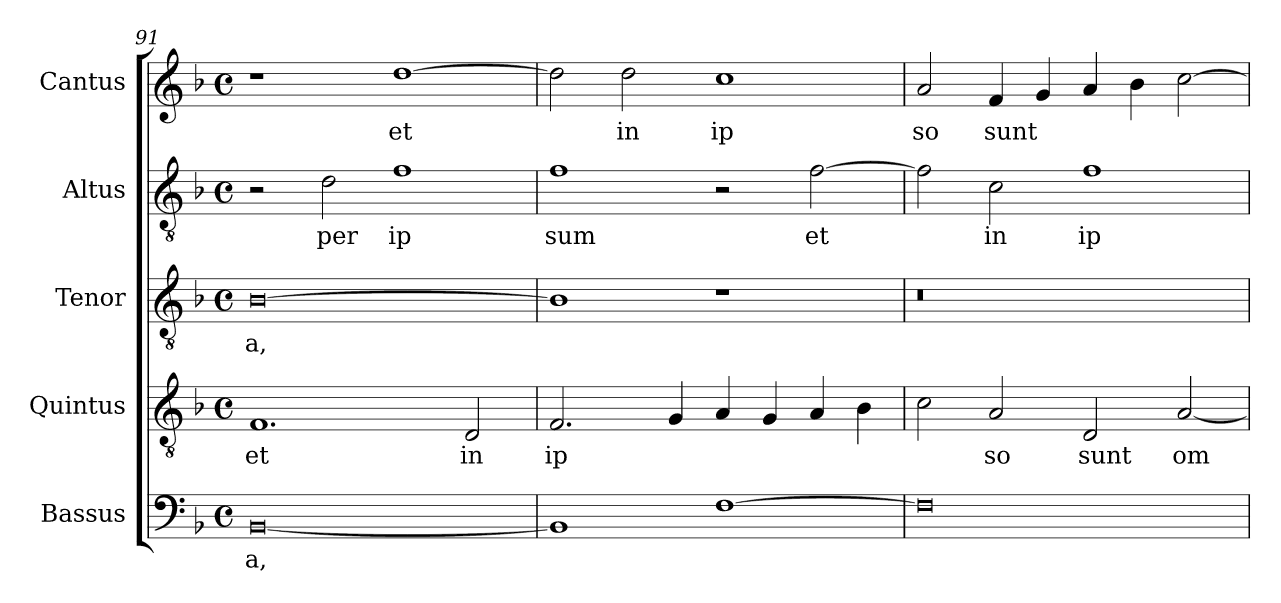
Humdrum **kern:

**kern	**text	**kern	**text	**kern	**text	**kern	**text	**kern	**text
*part5	*part5	*part4	*part4	*part3	*part3	*part2	*part2	*part1	*part1
*staff5	*staff5	*staff4	*staff4	*staff3	*staff3	*staff2	*staff2	*staff1	*staff1
*I"Bassus	*	*I"Quintus	*	*I"Tenor	*	*I"Altus	*	*I"Cantus	*
*clefF4	*	*clefGv2	*	*clefGv2	*	*clefGv2	*	*clefG2	*
*k[b-]	*	*k[b-]	*	*k[b-]	*	*k[b-]	*	*k[b-]	*
*F:	*	*F:	*	*F:	*	*F:	*	*F:	*
*M4/4	*	*M4/4	*	*M4/4	*	*M4/4	*	*M4/4	*
*met(c)	*	*met(c)	*	*met(c)	*	*met(c)	*	*met(c)	*
=91	=91	=91	=91	=91	=91	=91	=91	=91	=91
!	!LO:LY:b:cj	!	!LO:LY:b:cj	!	!LO:LY:b:cj	!	!	!	!
[<0BB-	a,	1.F	et	[>0B-	a,	2r	.	1r	.
!	!	!	!	!	!	!	!LO:LY:b:cj	!	!
.	.	.	.	.	.	2d\	per	.	.
!	!	!	!	!	!	!	!LO:LY:b:cj	!	!LO:LY:b:cj
.	.	.	.	.	.	1f	ip	[>1dd	et
!	!	!	!LO:LY:b:cj	!	!	!	!	!	!
.	.	2D/	in	.	.	.	.	.	.
=92	=92	=92	=92	=92	=92	=92	=92	=92	=92
!	!	!	!LO:LY:b:cj	!	!	!	!LO:LY:b:cj	!	!
1BB-]	.	2.F/	ip	1B-]	.	1f	sum	2dd\]	.
!	!	!	!	!	!	!	!	!	!LO:LY:b:cj
.	.	.	.	.	.	.	.	2dd\	in
.	.	4G/	.	.	.	.	.	.	.
!	!	!	!	!	!	!	!	!	!LO:LY:b:cj
[<1F	.	4A/	.	1r	.	2r	.	1cc	ip
.	.	4G/	.	.	.	.	.	.	.
!	!	!	!	!	!	!	!LO:LY:b:cj	!	!
.	.	4A/	.	.	.	[>2f\	et	.	.
.	.	4B-\	.	.	.	.	.	.	.
!!LO:PB:g=z
=93	=93	=93	=93	=93	=93	=93	=93	=93	=93
!	!	!	!	!	!	!	!	!	!LO:LY:b:cj
0F]	.	2c\	.	0r	.	2f\]	.	2a/	so
!	!	!	!LO:LY:b:cj	!	!	!	!LO:LY:b:cj	!	!LO:LY:b
.	.	2A/	so	.	.	2c\	in	4f/	sunt
.	.	.	.	.	.	.	.	4g/	.
!	!	!	!LO:LY:b:cj	!	!	!	!LO:LY:b:cj	!	!
.	.	2D/	sunt	.	.	1f	ip	4a/	.
.	.	.	.	.	.	.	.	4b-\	.
!	!	!	!LO:LY:b	!	!	!	!	!	!
.	.	[<2A/	om-	.	.	.	.	[>2cc\	.
=	=	=	=	=	=	=	=	=	=
*-	*-	*-	*-	*-	*-	*-	*-	*-	*-
